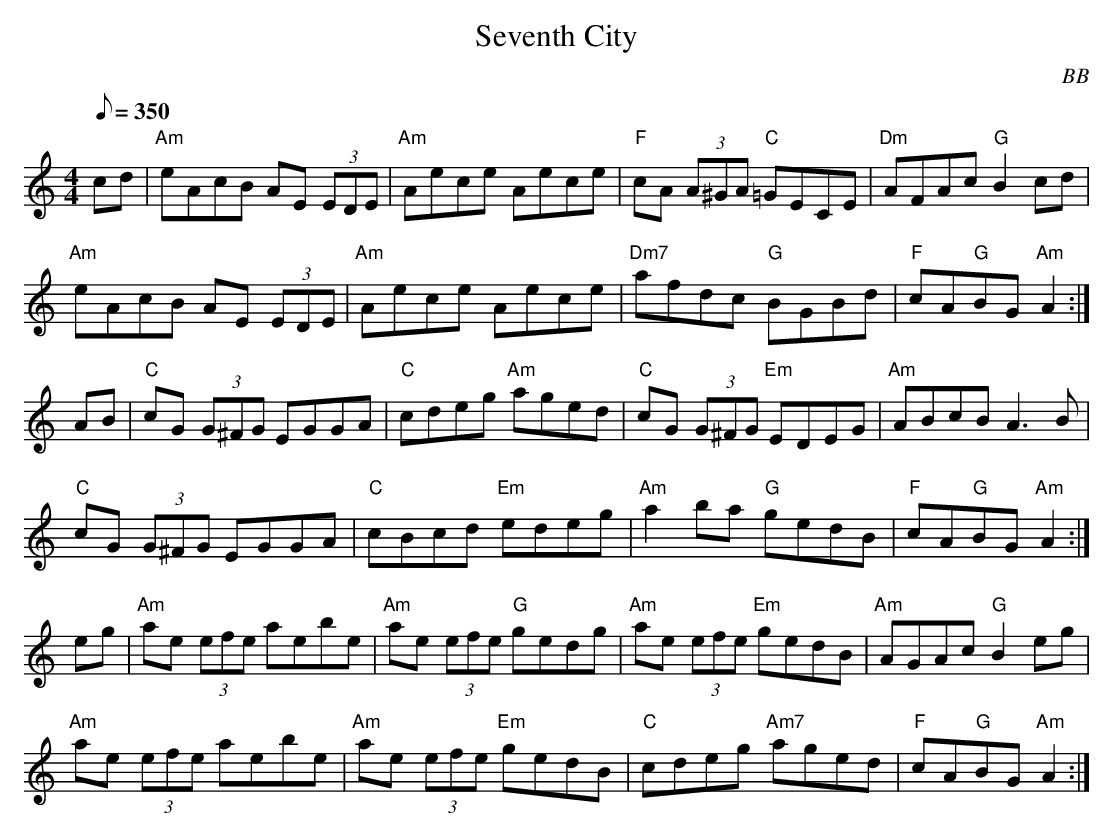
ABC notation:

X:1
T: Seventh City
C: BB
Q: 1/8=350
M: 4/4
L: 1/8
K: Am
cd|"Am"eAcB AE (3EDE|"Am"Aece Aece|"F"cA (3A^GA "C"=GECE|"Dm"AFAc "G"B2 cd|
"Am"eAcB AE (3EDE|"Am"Aece Aece|"Dm7"afdc "G"BGBd|"F"cA"G"BG "Am"A2 :|
AB|"C"cG (3G^FG EGGA|"C"cdeg "Am"aged|"C"cG (3G^FG "Em"EDEG|"Am"ABcB A3 B|
"C"cG (3G^FG EGGA|"C"cBcd "Em"edeg|"Am"a2 ba "G"gedB|"F"cA"G"BG "Am"A2 :|
eg|"Am"ae (3efe aebe|"Am"ae (3efe "G"gedg|"Am"ae (3efe "Em"gedB|"Am"AGAc "G"B2 eg|
"Am"ae (3efe aebe|"Am"ae (3efe "Em"gedB|"C"cdeg "Am7"aged|"F"cA"G"BG "Am"A2 :|
